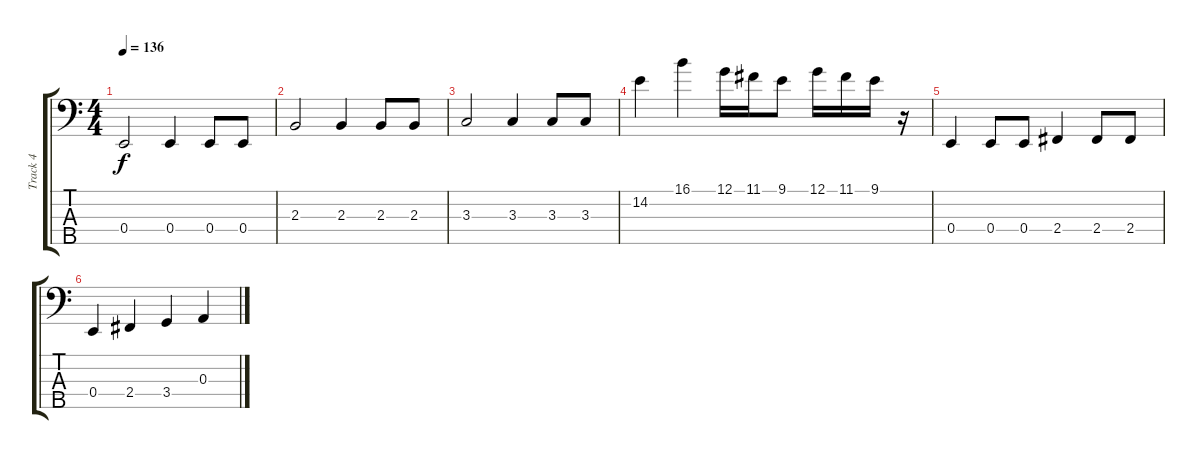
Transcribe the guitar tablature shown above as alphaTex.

\track ("Track 4" "Track 4") {instrument electricbasspick}
\staff {score tabs}
\tuning (G2 D2 A1 E1 B0) {hide}
\ts (4 4)
\tempo 136
\clef f4
\ks c
0.4.2{dy f} 0.4.4 0.4.8 0.4.8 |
2.3.2 2.3.4 2.3.8 2.3.8 |
3.3.2 3.3.4 3.3.8 3.3.8 |
14.2.4 16.1.4 12.1.16 11.1.16 9.1.8 12.1.16 11.1.16 9.1.16 r.16 |
0.4.4 0.4.8 0.4.8 2.4.4 2.4.8 2.4.8 |
0.4.4 2.4.4 3.4.4 0.3.4
